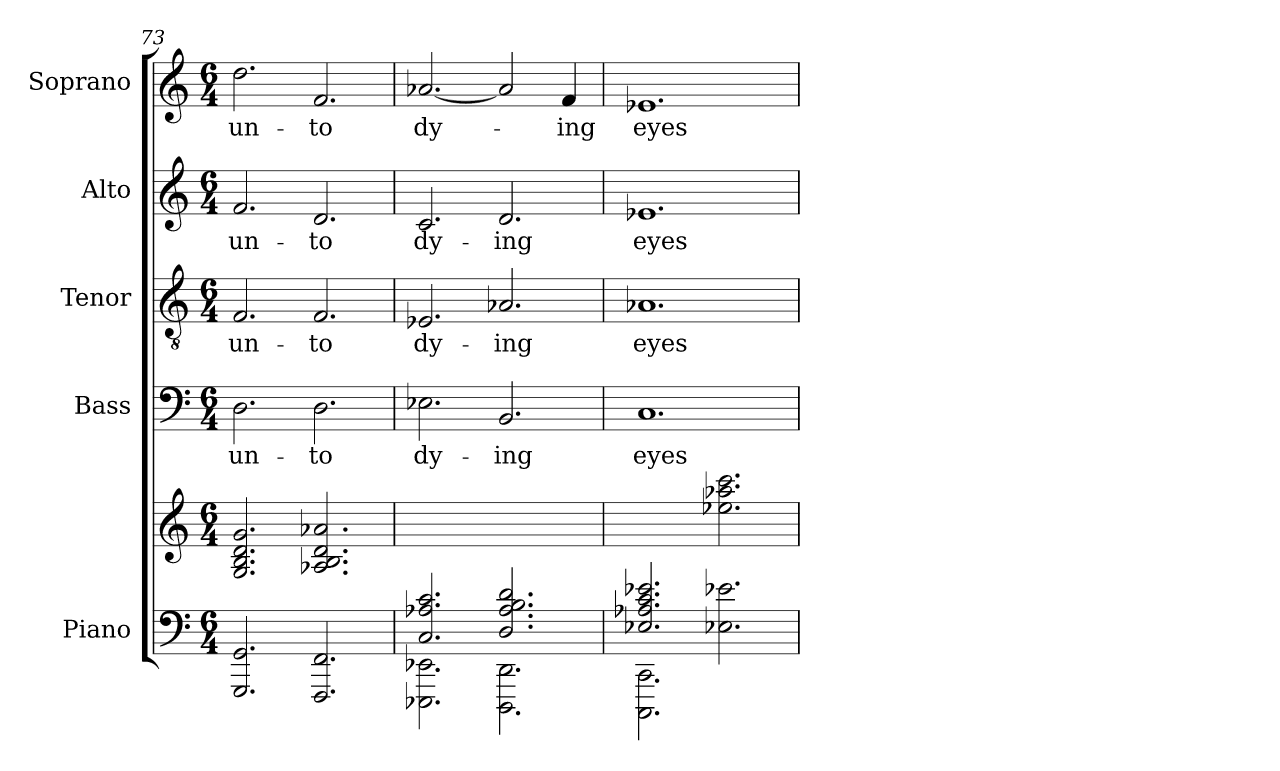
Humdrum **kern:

**kern	**kern	**kern	**text	**kern	**text	**kern	**text	**kern	**text
*part5	*part5	*part4	*part4	*part3	*part3	*part2	*part2	*part1	*part1
*staff6	*staff5	*staff4	*staff4	*staff3	*staff3	*staff2	*staff2	*staff1	*staff1
*I"Piano	*	*I"Bass	*	*I"Tenor	*	*I"Alto	*	*I"Soprano	*
*	*	*I'B	*	*I'T	*	*I'A	*	*I'S	*
*clefF4	*clefG2	*clefF4	*	*clefGv2	*	*clefG2	*	*clefG2	*
*k[]	*k[]	*k[]	*	*k[]	*	*k[]	*	*k[]	*
*C:	*C:	*C:	*	*C:	*	*C:	*	*C:	*
*M6/4	*M6/4	*M6/4	*	*M6/4	*	*M6/4	*	*M6/4	*
=73	=73	=73	=73	=73	=73	=73	=73	=73	=73
!	!	!	!LO:LY:b	!	!LO:LY:b	!	!LO:LY:b	!	!LO:LY:b
2.GGG 2.GG	2.G 2.B 2.d 2.g	2.D	un-	2.F	un-	2.f	un-	2.dd	un-
!	!	!	!LO:LY:b	!	!LO:LY:b	!	!LO:LY:b	!	!LO:LY:b
2.FFF 2.FF	2.A-X 2.B 2.d 2.a-X	2.D	-to	2.F	-to	2.d	-to	2.f	-to
=74	=74	=74	=74	=74	=74	=74	=74	=74	=74
*^	*	*	*	*	*	*	*	*	*
!	!	!	!	!LO:LY:b	!	!LO:LY:b	!	!LO:LY:b	!	!LO:LY:b
2.C/ 2.A-X/ 2.c/	2.EEE-X\ 2.EE-X\	1.ryy	2.E-X	dy-	2.E-X	dy-	2.c	dy-	[2.a-X	dy-
!	!	!	!	!LO:LY:b	!	!LO:LY:b	!	!LO:LY:b	!	!
2.D/ 2.A-/ 2.B/ 2.d/	2.DDD\ 2.DD\	.	2.BB	-ing	2.A-X	-ing	2.d	-ing	2a-]	.
!	!	!	!	!	!	!	!	!	!	!LO:LY:b
.	.	.	.	.	.	.	.	.	4f	ing
=75	=75	=75	=75	=75	=75	=75	=75	=75	=75	=75
!	!	!	!	!LO:LY:b	!	!LO:LY:b	!	!LO:LY:b	!	!LO:LY:b
2.E-X/ 2.A-X/ 2.c/ 2.e-X/	2.CCC\ 2.CC\	2.ryy	1.C	eyes	1.A-X	eyes	1.e-X	eyes	1.e-X	eyes
2.ryy	2.E-X 2.e-X	2.ee-X 2.aa-X 2.ccc	.	.	.	.	.	.	.	.
*v	*v	*	*	*	*	*	*	*	*	*
=	=	=	=	=	=	=	=	=	=
*-	*-	*-	*-	*-	*-	*-	*-	*-	*-
